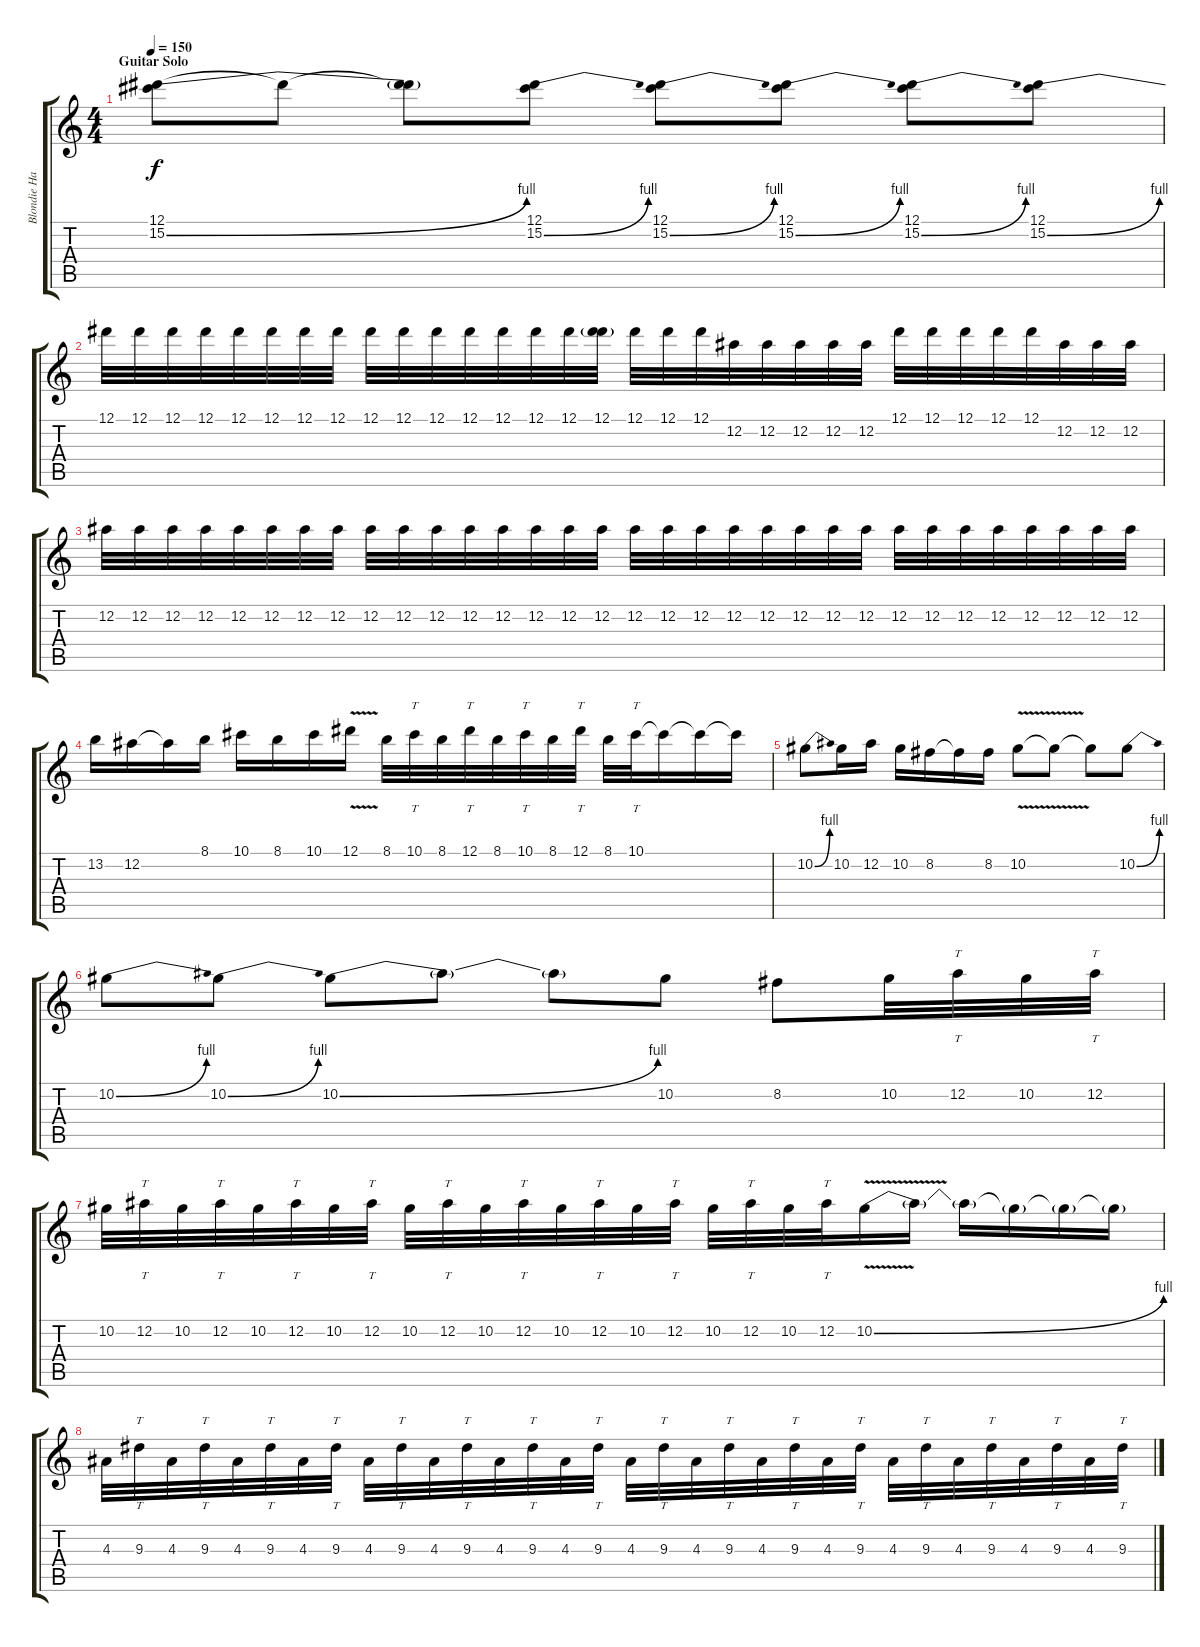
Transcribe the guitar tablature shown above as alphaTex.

\track ("Blondie Hammet" "Blondie Ha") {instrument overdrivenguitar}
\staff {score tabs}
\tuning (Eb4 Bb3 Gb3 Db3 Ab2 Eb2) {hide}
\ts (4 4)
\section ("" "Guitar Solo")
\tempo 150
\clef g2
\ks c
(12.1 15.2{be (bend 0 0 60 4)}).8{dy f volume 16} 12.1{t}.8 (12.1{t} 15.2{t}).8 (12.1 15.2{be (bend 0 0 60 4)}).8 (12.1 15.2{be (bend 0 0 60 4)}).8 (12.1 15.2{be (bend 0 0 60 4)}).8 (12.1 15.2{be (bend 0 0 60 4)}).8 (12.1 15.2{be (bend 0 0 60 4)}).8 |
12.1.32 12.1.32 12.1.32 12.1.32 12.1.32 12.1.32 12.1.32 12.1.32 12.1.32 12.1.32 12.1.32 12.1.32 12.1.32 12.1.32 12.1.32 (12.1 15.2{t}).32 12.1.32 12.1.32 12.1.32 12.2.32 12.2.32 12.2.32 12.2.32 12.2.32 12.1.32 12.1.32 12.1.32 12.1.32 12.1.32 12.2.32 12.2.32 12.2.32 |
12.2.32 12.2.32 12.2.32 12.2.32 12.2.32 12.2.32 12.2.32 12.2.32 12.2.32 12.2.32 12.2.32 12.2.32 12.2.32 12.2.32 12.2.32 12.2.32 12.2.32 12.2.32 12.2.32 12.2.32 12.2.32 12.2.32 12.2.32 12.2.32 12.2.32 12.2.32 12.2.32 12.2.32 12.2.32 12.2.32 12.2.32 12.2.32 |
13.2.16 12.2.16 12.2{t}.16 8.1.16 10.1.16 8.1.16 10.1.16 12.1{v}.16 8.1.32 10.1.32{tt} 8.1.32 12.1.32{tt} 8.1.32 10.1.32{tt} 8.1.32 12.1.32{tt} 8.1.32 10.1.32{tt} 10.1{t}.16 10.1{t}.16 10.1{t}.16 |
10.2{be (bend 0 0 60 4)}.8 10.2.16 12.2.16 10.2.16 8.2.16 8.2{t}.16 8.2.16 10.2{v}.8 10.2{t}.8 10.2{t}.8 10.2{be (bend 0 0 60 4)}.8 |
10.2{be (bend 0 0 60 4)}.8 10.2{be (bend 0 0 60 4)}.8 10.2{be (bend 0 0 60 4)}.8 10.2{t}.8 10.2{t}.8 10.2.8 8.2.8 10.2.32 12.2.32{tt} 10.2.32 12.2.32{tt} |
10.2.32 12.2.32{tt} 10.2.32 12.2.32{tt} 10.2.32 12.2.32{tt} 10.2.32 12.2.32{tt} 10.2.32 12.2.32{tt} 10.2.32 12.2.32{tt} 10.2.32 12.2.32{tt} 10.2.32 12.2.32{tt} 10.2.32 12.2.32{tt} 10.2.32 12.2.32{tt} 10.2{be (bend 0 0 60 4) v}.16 10.2{t}.16 10.2{t}.16 10.2{t}.16 10.2{t}.16 10.2{t}.16 |
4.3.32 9.3.32{tt} 4.3.32 9.3.32{tt} 4.3.32 9.3.32{tt} 4.3.32 9.3.32{tt} 4.3.32 9.3.32{tt} 4.3.32 9.3.32{tt} 4.3.32 9.3.32{tt} 4.3.32 9.3.32{tt} 4.3.32 9.3.32{tt} 4.3.32 9.3.32{tt} 4.3.32 9.3.32{tt} 4.3.32 9.3.32{tt} 4.3.32 9.3.32{tt} 4.3.32 9.3.32{tt} 4.3.32 9.3.32{tt} 4.3.32 9.3.32{tt}
